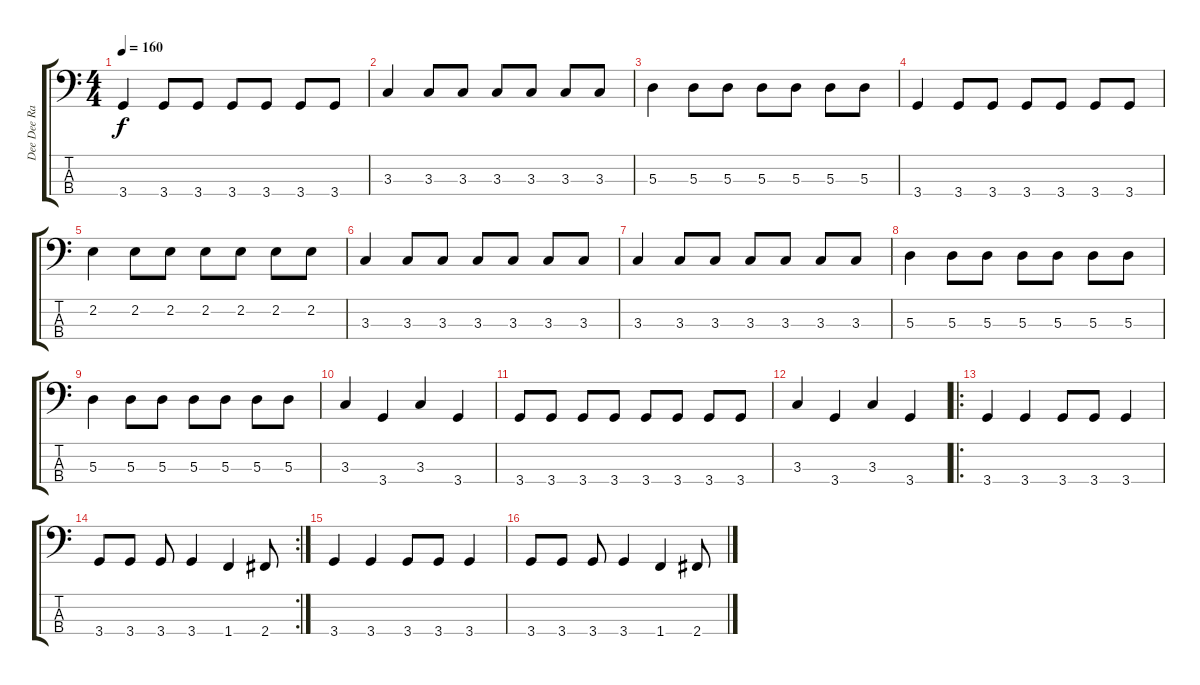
\track ("Dee Dee Ramone" "Dee Dee Ra") {instrument electricbasspick}
\staff {score tabs}
\tuning (G2 D2 A1 E1) {hide}
\ts (4 4)
\tempo 160
\clef f4
\ks c
3.4.4{dy f} 3.4.8 3.4.8 3.4.8 3.4.8 3.4.8 3.4.8 |
3.3.4 3.3.8 3.3.8 3.3.8 3.3.8 3.3.8 3.3.8 |
5.3.4 5.3.8 5.3.8 5.3.8 5.3.8 5.3.8 5.3.8 |
3.4.4 3.4.8 3.4.8 3.4.8 3.4.8 3.4.8 3.4.8 |
2.2.4 2.2.8 2.2.8 2.2.8 2.2.8 2.2.8 2.2.8 |
3.3.4 3.3.8 3.3.8 3.3.8 3.3.8 3.3.8 3.3.8 |
3.3.4 3.3.8 3.3.8 3.3.8 3.3.8 3.3.8 3.3.8 |
5.3.4 5.3.8 5.3.8 5.3.8 5.3.8 5.3.8 5.3.8 |
5.3.4 5.3.8 5.3.8 5.3.8 5.3.8 5.3.8 5.3.8 |
3.3.4 3.4.4 3.3.4 3.4.4 |
3.4.8 3.4.8 3.4.8 3.4.8 3.4.8 3.4.8 3.4.8 3.4.8 |
3.3.4 3.4.4 3.3.4 3.4.4 |
\ro
3.4.4 3.4.4 3.4.8 3.4.8 3.4.4 |
\rc 2
3.4.8 3.4.8 3.4.8 3.4.4 1.4.4 2.4.8 |
3.4.4 3.4.4 3.4.8 3.4.8 3.4.4 |
3.4.8 3.4.8 3.4.8 3.4.4 1.4.4 2.4.8
